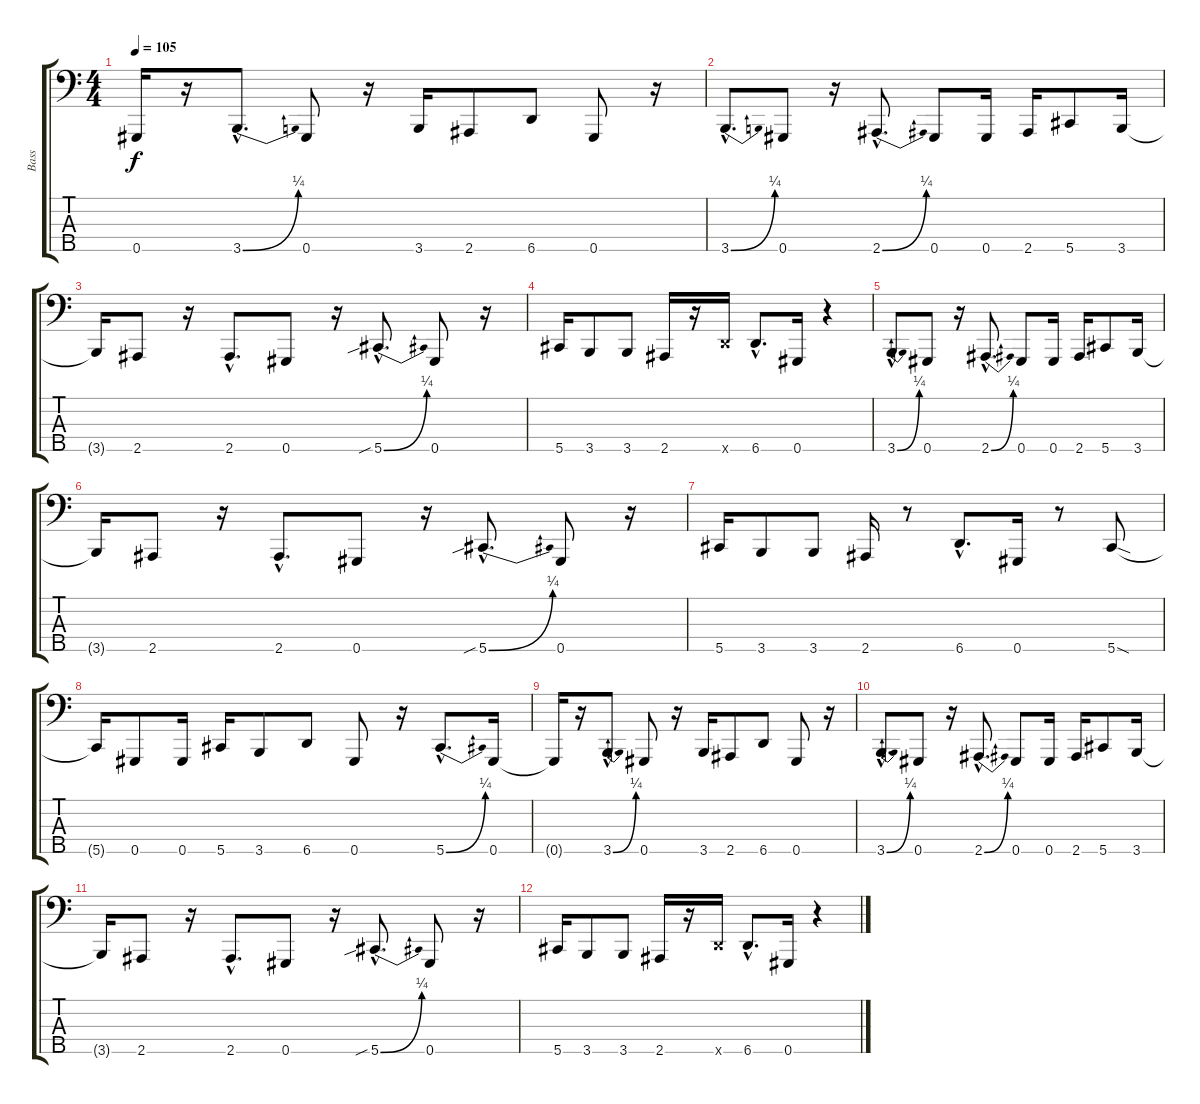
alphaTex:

\track ("Bass" "Bass") {instrument electricbasspick}
\staff {score tabs}
\tuning (F2 Eb2 Bb1 F1 Ab0) {hide}
\ts (4 4)
\tempo 105
\clef f4
\ks c
0.5{t}.16{dy f} r.16 3.5{be (bend 0 0 60 1) hac}.8{d} 0.5.8 r.16 3.5.16 2.5.8 6.5.8 0.5.8 r.16 |
3.5{be (bend 0 0 60 1) hac}.8{d} 0.5.8 r.16 2.5{be (bend 0 0 60 1) hac}.8{d} 0.5.8 0.5.16 2.5.16 5.5.8 3.5.16 |
3.5{t}.16 2.5.8 r.16 2.5{hac}.8{d} 0.5.8 r.16 5.5{be (bend 0 0 60 1) sib hac}.8{d} 0.5.8 r.16 |
5.5.16 3.5.8 3.5.8 2.5.16 r.16 6.5{x}.16 6.5{hac}.8{d} 0.5.16 r.4 |
3.5{be (bend 0 0 60 1) hac}.8{d} 0.5.8 r.16 2.5{be (bend 0 0 60 1) hac}.8{d} 0.5.8 0.5.16 2.5.16 5.5.8 3.5.16 |
3.5{t}.16 2.5.8 r.16 2.5{hac}.8{d} 0.5.8 r.16 5.5{be (bend 0 0 60 1) sib hac}.8{d} 0.5.8 r.16 |
5.5.16 3.5.8 3.5.8 2.5.16 r.8 6.5{hac}.8{d} 0.5.16 r.8 5.5{sod}.8 |
5.5{t}.16 0.5.8 0.5.16 5.5.16 3.5.8 6.5.8 0.5.8 r.16 5.5{be (bend 0 0 60 1) hac}.8{d} 0.5.16 |
0.5{t}.16 r.16 3.5{be (bend 0 0 60 1) hac}.8{d} 0.5.8 r.16 3.5.16 2.5.8 6.5.8 0.5.8 r.16 |
3.5{be (bend 0 0 60 1) hac}.8{d} 0.5.8 r.16 2.5{be (bend 0 0 60 1) hac}.8{d} 0.5.8 0.5.16 2.5.16 5.5.8 3.5.16 |
3.5{t}.16 2.5.8 r.16 2.5{hac}.8{d} 0.5.8 r.16 5.5{be (bend 0 0 60 1) sib hac}.8{d} 0.5.8 r.16 |
5.5.16 3.5.8 3.5.8 2.5.16 r.16 6.5{x}.16 6.5{hac}.8{d} 0.5.16 r.4
